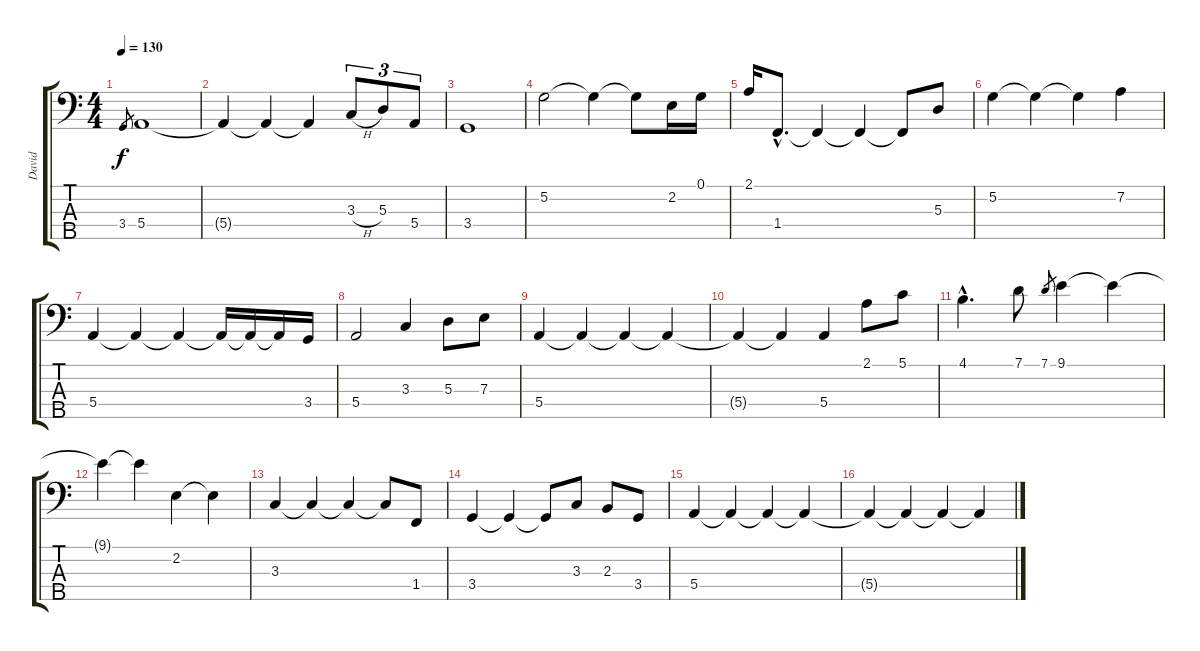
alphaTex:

\track ("David" "David") {instrument fretlessbass}
\staff {score tabs}
\tuning (G2 D2 A1 E1 B0) {hide}
\ts (4 4)
\tempo 130
\clef f4
\ks c
3.4.8{gr dy f} 5.4.1 |
5.4{t}.4 5.4{t}.4 5.4{t}.4 3.3{h}.8{tu (3 2)} 5.3.8{tu (3 2)} 5.4.8{tu (3 2)} |
3.4.1 |
5.2.2 5.2{t}.4 5.2{t}.8 2.2.16 0.1.16 |
2.1.16 1.4{hac}.8{d} 1.4{t}.4 1.4{t}.4 1.4{t}.8 5.3.8 |
5.2.4 5.2{t}.4 5.2{t}.4 7.2.4 |
5.4.4 5.4{t}.4 5.4{t}.4 5.4{t}.16 5.4{t}.16 5.4{t}.16 3.4.16 |
5.4.2 3.3.4 5.3.8 7.3.8 |
5.4.4 5.4{t}.4 5.4{t}.4 5.4{t}.4 |
5.4{t}.4 5.4{t}.4 5.4.4 2.1.8 5.1.8 |
4.1{hac}.4{d} 7.1.8 7.1.8{gr} 9.1.4 9.1{t}.4 |
9.1{t}.4 9.1{t}.4 2.2.4 2.2{t}.4 |
3.3.4 3.3{t}.4 3.3{t}.4 3.3{t}.8 1.4.8 |
3.4.4 3.4{t}.4 3.4{t}.8 3.3.8 2.3.8 3.4.8 |
5.4.4 5.4{t}.4 5.4{t}.4 5.4{t}.4 |
5.4{t}.4 5.4{t}.4 5.4{t}.4 5.4{t}.4
